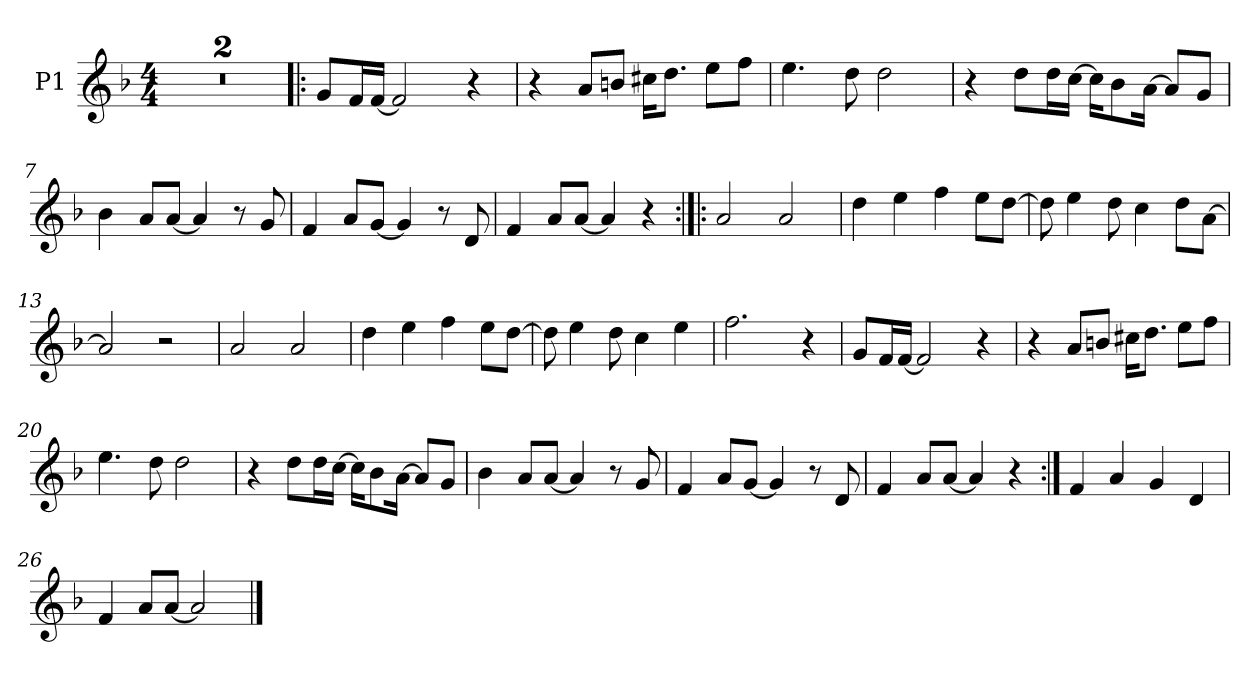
**kern
*part1
*staff1
*I"P1
*clefG2
*k[b-]
*F:
*M4/4
*MM97
=1
1r
=2
1r
=3!|:
8g/L
16f/L
[<16f/JJ
2f/]
4r
=4
4r
8a/L
8bn/J
16cc#X\KL
8.dd\J
8ee\L
8ff\J
=5
4.ee\
8dd\
2dd\
!!LO:LB:g=z
=6
4r
8dd\L
16dd\L
[>16cc\JJ
16cc\KL]
8b-\
[>16a\Jk
8a/L]
8g/J
=7
4b-\
8a/L
[<8a/J
4a/]
8r
8g/
=8
4f/
8a/L
[<8g/J
4g/]
8r
8d/
=9
4f/
8a/L
[<8a/J
4a/]
4r
=10:|!|:
2a/
2a/
!!LO:LB:g=z
=11
4dd\
4ee\
4ff\
8ee\L
[>8dd\J
=12
8dd\]
4ee\
8dd\
4cc\
8dd\L
[>8a\J
=13
2a/]
2r
=14
2a/
2a/
=15
4dd\
4ee\
4ff\
8ee\L
[>8dd\J
=16
8dd\]
4ee\
8dd\
4cc\
4ee\
=17
2.ff\
4r
!!LO:LB:g=z
=18
8g/L
16f/L
[<16f/JJ
2f/]
4r
=19
4r
8a/L
8bn/J
16cc#X\KL
8.dd\J
8ee\L
8ff\J
=20
4.ee\
8dd\
2dd\
=21
4r
8dd\L
16dd\L
[>16cc\JJ
16cc\KL]
8b-\
[>16a\Jk
8a/L]
8g/J
!!LO:LB:g=z
=22
4b-\
8a/L
[<8a/J
4a/]
8r
8g/
=23
4f/
8a/L
[<8g/J
4g/]
8r
8d/
=24
4f/
8a/L
[<8a/J
4a/]
4r
=25:|!
4f/
4a/
4g/
4d/
=26
4f/
8a/L
[<8a/J
2a/]
==
*-
